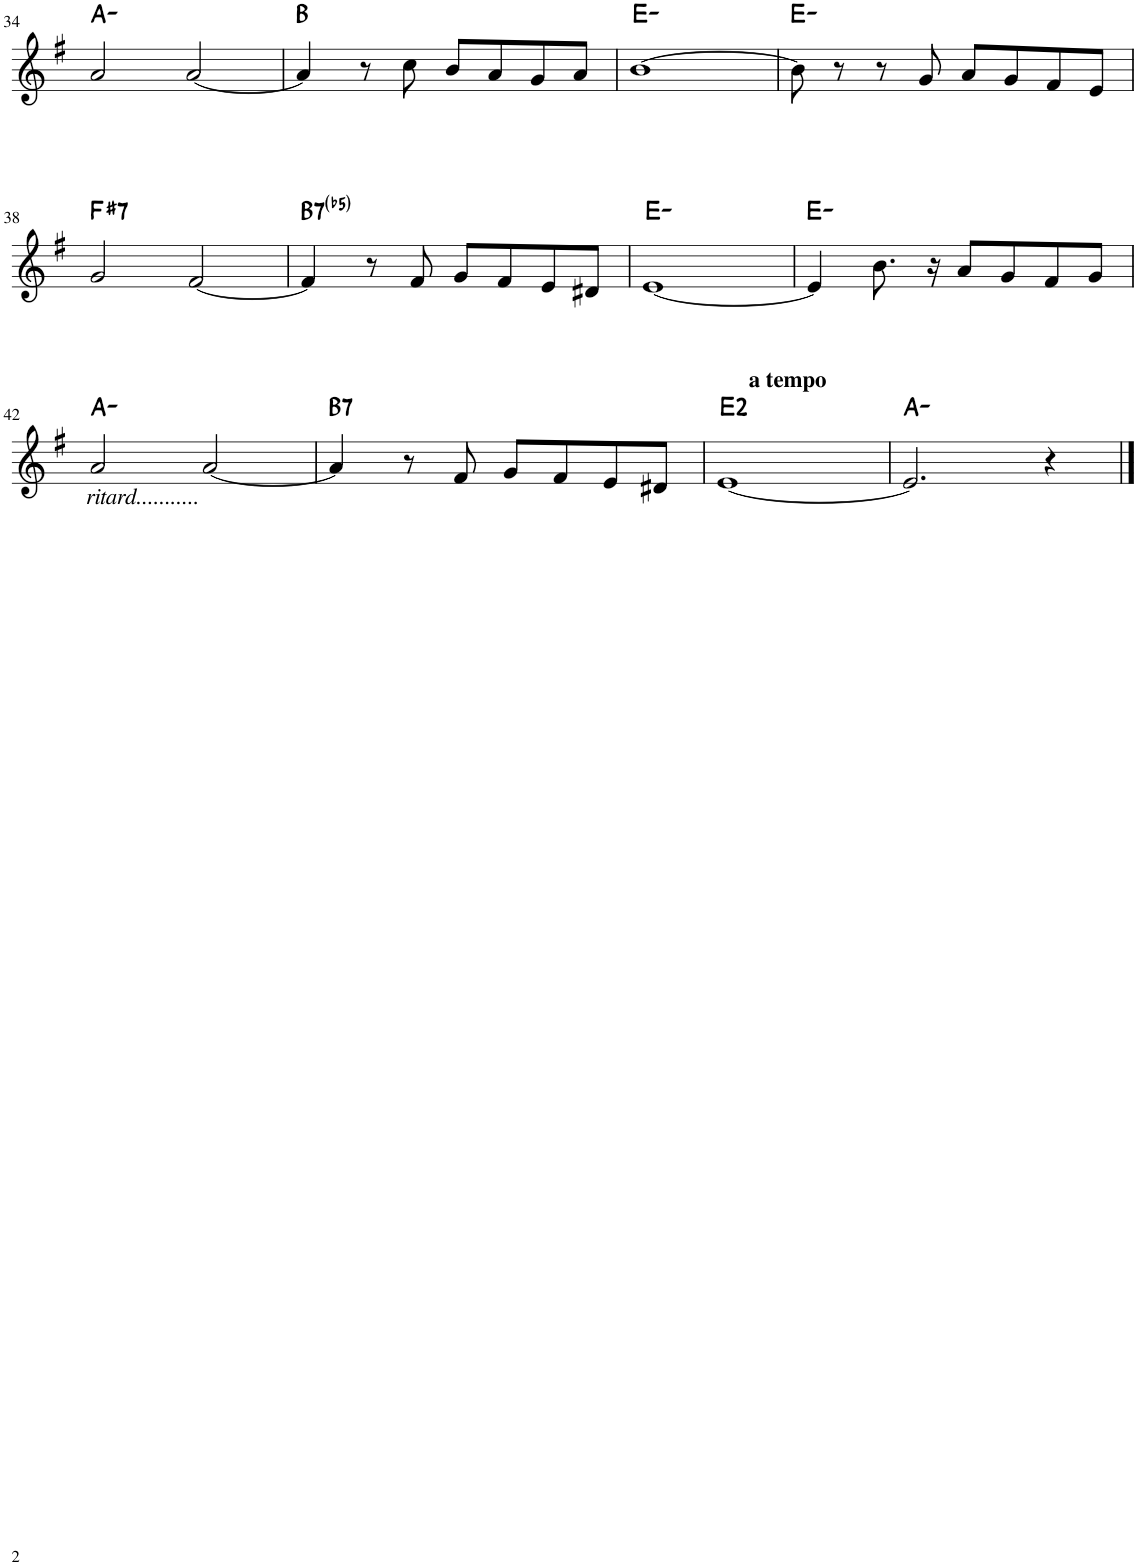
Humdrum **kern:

**kern	**harte
*part1	*part1
*staff1	*
*I"Saxofón soprano	*
*I'Sax. sop.	*
!!LO:PB:g=z
*clefG2	*
*ITrd1c2	*
*k[f#]	*
*M4/4	*
=34	=34
2a/	A:min
[2a/	.
=35	=35
4a/]	B:maj
8r	.
8cc\	.
8b/L	.
8a/	.
8g/	.
8a/J	.
=36	=36
[1b	E:min
=37	=37
8b\]	E:min
8r	.
8r	.
8g/	.
8a/L	.
8g/	.
8f#/	.
8e/J	.
!!LO:LB:g=z
=38	=38
!	!LO:H:kt=7
2g/	F#:7
[2f#/	.
=39	=39
!	!LO:H:kt=7
4f#/]	B:(3,b5,b7)
8r	.
8f#/	.
8g/L	.
8f#/	.
8e/	.
8d#X/J	.
=40	=40
[1e	E:min
=41	=41
4e/]	E:min
8.b\	.
16r	.
8a/L	.
8g/	.
8f#/	.
8g/J	.
!!LO:LB:g=z
=42	=42
!LO:TX:b:i:t=ritard...........	!
2a/	A:min
[2a/	.
=43	=43
!	!LO:H:kt=7
4a/]	B:7
8r	.
8f#/	.
8g/L	.
8f#/	.
8e/	.
8d#X/J	.
=44	=44
!LO:TX:a:B:t=a tempo	!
[1e	E:maj(2)
=45	=45
2.e/]	A:min
4r	.
==	==
*-	*-
